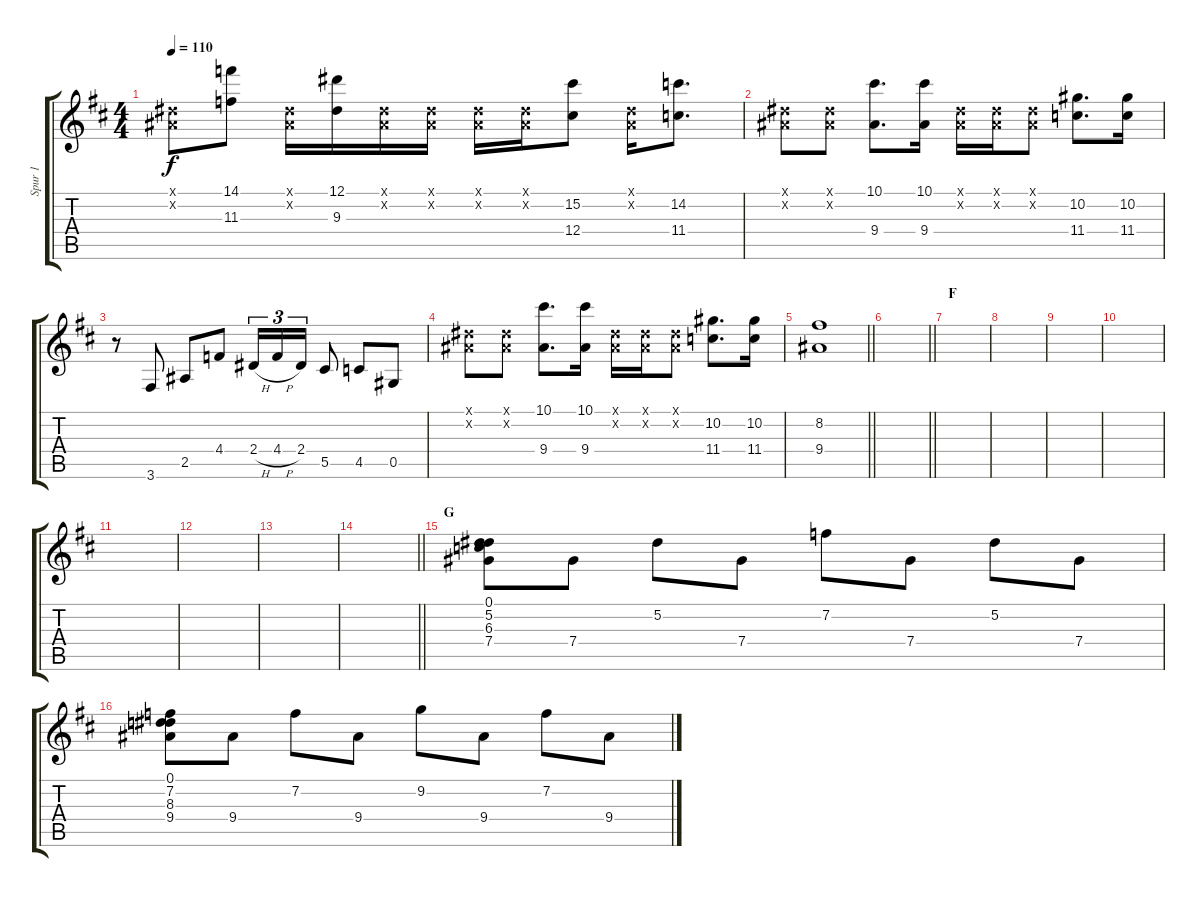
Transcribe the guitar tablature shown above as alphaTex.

\track ("Spur 1" "Spur 1") {instrument electricguitarclean}
\staff {score tabs}
\tuning (Eb4 Bb3 Gb3 Db3 Ab2 Eb2) {hide}
\ts (4 4)
\tempo 110
\clef g2
\ks d
(0.1{x} 0.2{x}).8{dy f} (14.1 11.3).8 (0.1{x} 0.2{x}).16 (12.1 9.3).16 (0.1{x} 0.2{x}).16 (0.1{x} 0.2{x}).16 (0.1{x} 0.2{x}).16 (0.1{x} 0.2{x}).16 (15.2 12.4).8 (0.1{x} 0.2{x}).16 (14.2 11.4).8{d} |
(0.1{x} 0.2{x}).8 (0.1{x} 0.2{x}).8 (10.1 9.4).8{d} (10.1 9.4).16 (0.1{x} 0.2{x}).16 (0.1{x} 0.2{x}).16 (0.1{x} 0.2{x}).8 (10.2 11.4).8{d} (10.2 11.4).16 |
r.8 3.6.8 2.5.8 4.4.8 2.4{h}.16{tu (3 2)} 4.4{h}.16{tu (3 2)} 2.4.16{tu (3 2)} 5.5.8 4.5.8 0.5.8 |
(0.1{x} 0.2{x}).8 (0.1{x} 0.2{x}).8 (10.1 9.4).8{d} (10.1 9.4).16 (0.1{x} 0.2{x}).16 (0.1{x} 0.2{x}).16 (0.1{x} 0.2{x}).8 (10.2 11.4).8{d} (10.2 11.4).16 |
\barLineRight lightlight
(8.2 9.4).1 |
\barLineRight lightlight
|
\section ("" "F")
|
|
|
|
|
|
|
\barLineRight lightlight
|
\section ("" "G")
(0.1 5.2 6.3 7.4).8 7.4.8 5.2.8 7.4.8 7.2.8 7.4.8 5.2.8 7.4.8 |
(0.1 7.2 8.3 9.4).8 9.4.8 7.2.8 9.4.8 9.2.8 9.4.8 7.2.8 9.4.8
